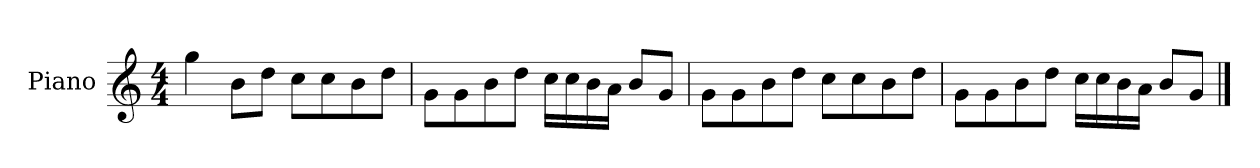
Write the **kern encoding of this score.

**kern
*part1
*staff1
*I"Piano
*I'P-no
*clefG2
*k[]
*M4/4
*MM90
=1
4gg\
8b\L
8dd\J
8cc\L
8cc\
8b\
8dd\J
=2
8g\L
8g\
8b\
8dd\J
16cc\LL
16cc\
16b\
16a\JJ
8b/L
8g/J
=3
8g\L
8g\
8b\
8dd\J
8cc\L
8cc\
8b\
8dd\J
=4
8g\L
8g\
8b\
8dd\J
16cc\LL
16cc\
16b\
16a\JJ
8b/L
8g/J
==
*-
